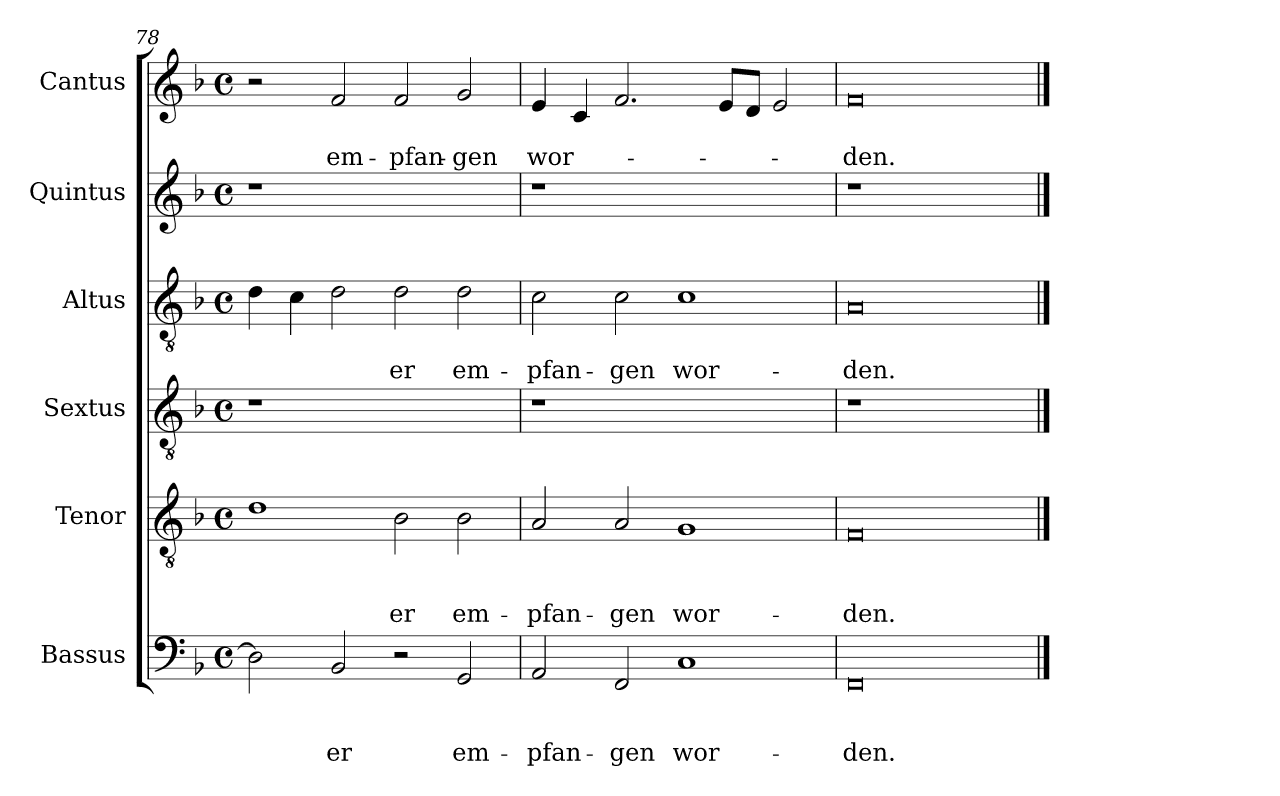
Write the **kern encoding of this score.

**kern	**text	**text	**text	**kern	**text	**text	**text	**kern	**kern	**text	**text	**kern	**kern	**text	**text
*part6	*part6	*part6	*part6	*part5	*part5	*part5	*part5	*part4	*part3	*part3	*part3	*part2	*part1	*part1	*part1
*staff6	*staff6	*staff6	*staff6	*staff5	*staff5	*staff5	*staff5	*staff4	*staff3	*staff3	*staff3	*staff2	*staff1	*staff1	*staff1
*I"Bassus	*	*	*	*I"Tenor	*	*	*	*I"Sextus	*I"Altus	*	*	*I"Quintus	*I"Cantus	*	*
*I'B	*	*	*	*I'T	*	*	*	*	*I'A	*	*	*	*I'C	*	*
*clefF4	*	*	*	*clefGv2	*	*	*	*clefGv2	*clefGv2	*	*	*clefG2	*clefG2	*	*
*k[b-]	*	*	*	*k[b-]	*	*	*	*k[b-]	*k[b-]	*	*	*k[b-]	*k[b-]	*	*
*F:	*	*	*	*F:	*	*	*	*F:	*F:	*	*	*F:	*F:	*	*
*M4/4	*	*	*	*M4/4	*	*	*	*M4/4	*M4/4	*	*	*M4/4	*M4/4	*	*
*met(c)	*	*	*	*met(c)	*	*	*	*met(c)	*met(c)	*	*	*met(c)	*met(c)	*	*
=78	=78	=78	=78	=78	=78	=78	=78	=78	=78	=78	=78	=78	=78	=78	=78
2D\]	.	.	.	1d	.	.	.	1r	4d\	.	.	1r	2r	.	.
.	.	.	.	.	.	.	.	.	4c\	.	.	.	.	.	.
!	!	!	!LO:LY:b	!	!	!	!	!	!	!	!	!	!	!	!LO:LY:b
2BB-/	.	.	er	.	.	.	.	.	2d\	.	.	.	2f/	.	em-
!	!	!	!	!	!	!	!LO:LY:b	!	!	!	!LO:LY:b	!	!	!	!LO:LY:b
2r	.	.	.	2B-\	.	.	er	1ryy	2d\	.	er	1ryy	2f/	.	-pfan-
!	!	!	!LO:LY:b	!	!	!	!LO:LY:b	!	!	!	!LO:LY:b	!	!	!	!LO:LY:b
2GG/	.	.	em-	2B-\	.	.	em-	.	2d\	.	em-	.	2g/	.	-gen
=79	=79	=79	=79	=79	=79	=79	=79	=79	=79	=79	=79	=79	=79	=79	=79
!	!	!	!LO:LY:b	!	!	!	!LO:LY:b	!	!	!	!LO:LY:b	!	!	!	!LO:LY:b
2AA/	.	.	-pfan-	2A/	.	.	-pfan-	1r	2c\	.	-pfan-	1r	4e/	.	wor-
.	.	.	.	.	.	.	.	.	.	.	.	.	4c/	.	.
!	!	!	!LO:LY:b	!	!	!	!LO:LY:b	!	!	!	!LO:LY:b	!	!	!	!
2FF/	.	.	-gen	2A/	.	.	-gen	.	2c\	.	-gen	.	2.f/	.	.
!	!	!	!LO:LY:b	!	!	!	!LO:LY:b	!	!	!	!LO:LY:b	!	!	!	!
1C	.	.	wor-	1G	.	.	wor-	1ryy	1c	.	wor-	1ryy	.	.	.
.	.	.	.	.	.	.	.	.	.	.	.	.	8e/L	.	.
.	.	.	.	.	.	.	.	.	.	.	.	.	8d/J	.	.
.	.	.	.	.	.	.	.	.	.	.	.	.	2e/	.	.
=80	=80	=80	=80	=80	=80	=80	=80	=80	=80	=80	=80	=80	=80	=80	=80
!	!	!	!LO:LY:b	!	!	!	!LO:LY:b	!	!	!	!LO:LY:b	!	!	!	!LO:LY:b
0FF	.	.	-den.	0F	.	.	-den.	1r	0A	.	-den.	1r	0f	.	-den.
.	.	.	.	.	.	.	.	1ryy	.	.	.	1ryy	.	.	.
==	==	==	==	==	==	==	==	==	==	==	==	==	==	==	==
*-	*-	*-	*-	*-	*-	*-	*-	*-	*-	*-	*-	*-	*-	*-	*-
